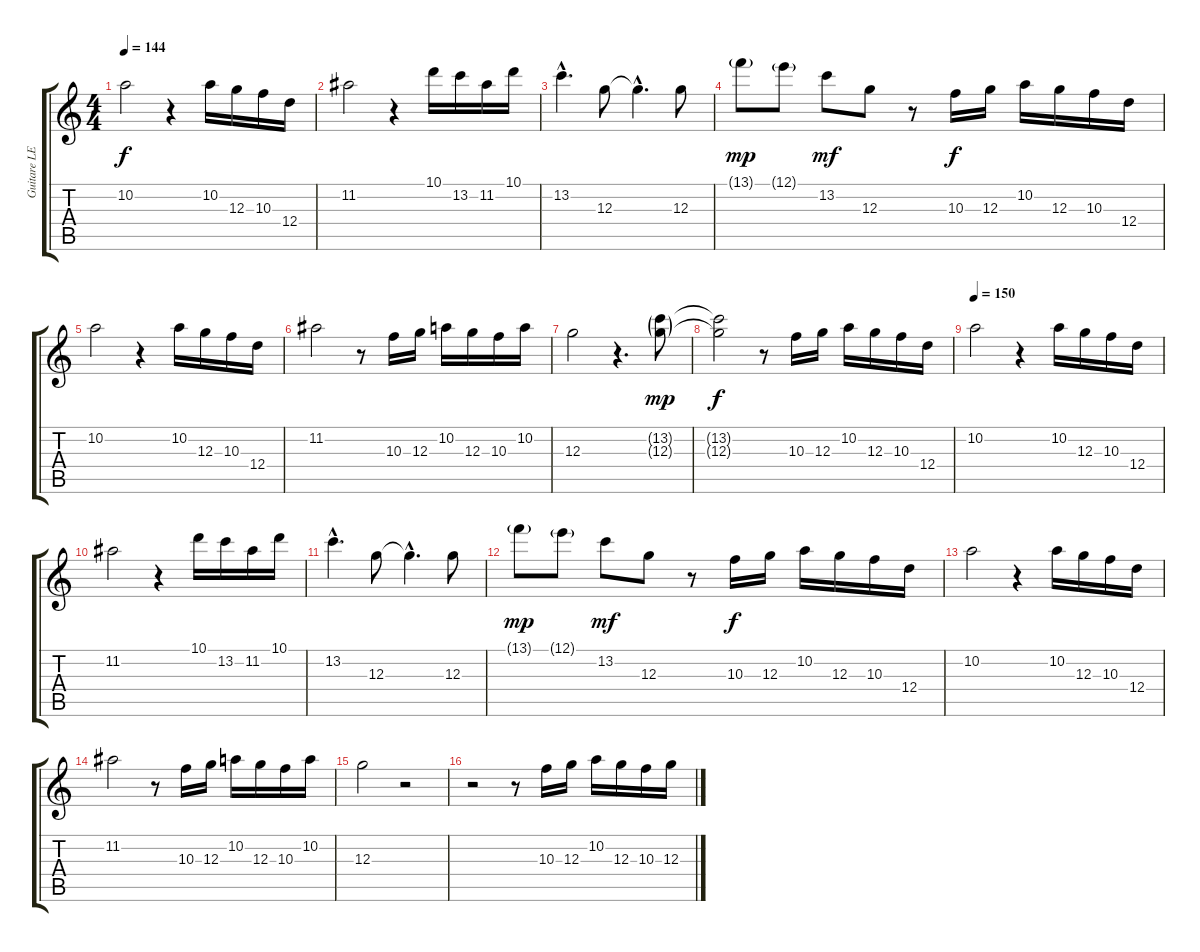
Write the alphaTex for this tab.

\track ("Guitare LEAD" "Guitare LE") {instrument distortionguitar}
\staff {score tabs}
\tuning (E4 B3 G3 D3 A2 E2) {hide}
\ts (4 4)
\tempo 144
\clef g2
\ks c
10.2.2{dy f} r.4 10.2.16 12.3.16 10.3.16 12.4.16 |
11.2.2 r.4 10.1.16 13.2.16 11.2.16 10.1.16 |
13.2{hac}.4{d} 12.3.8 12.3{hac t}.4{d} 12.3.8 |
13.1{g}.8{dy mp} 12.1{g}.8 13.2.8{dy mf} 12.3.8 r.8 10.3.16{dy f} 12.3.16 10.2.16 12.3.16 10.3.16 12.4.16 |
10.2.2 r.4 10.2.16 12.3.16 10.3.16 12.4.16 |
11.2.2 r.8 10.3.16 12.3.16 10.2.16 12.3.16 10.3.16 10.2.16 |
12.3.2 r.4{d} (13.2{g} 12.3{g}).8{dy mp} |
(13.2{t} 12.3{t}).2{dy f} r.8 10.3.16 12.3.16 10.2.16 12.3.16 10.3.16 12.4.16 |
\tempo 150
10.2.2 r.4 10.2.16 12.3.16 10.3.16 12.4.16 |
11.2.2 r.4 10.1.16 13.2.16 11.2.16 10.1.16 |
13.2{hac}.4{d} 12.3.8 12.3{hac t}.4{d} 12.3.8 |
13.1{g}.8{dy mp} 12.1{g}.8 13.2.8{dy mf} 12.3.8 r.8 10.3.16{dy f} 12.3.16 10.2.16 12.3.16 10.3.16 12.4.16 |
10.2.2 r.4 10.2.16 12.3.16 10.3.16 12.4.16 |
11.2.2 r.8 10.3.16 12.3.16 10.2.16 12.3.16 10.3.16 10.2.16 |
12.3.2 r.2 |
r.2 r.8 10.3.16 12.3.16 10.2.16 12.3.16 10.3.16 12.3.16
